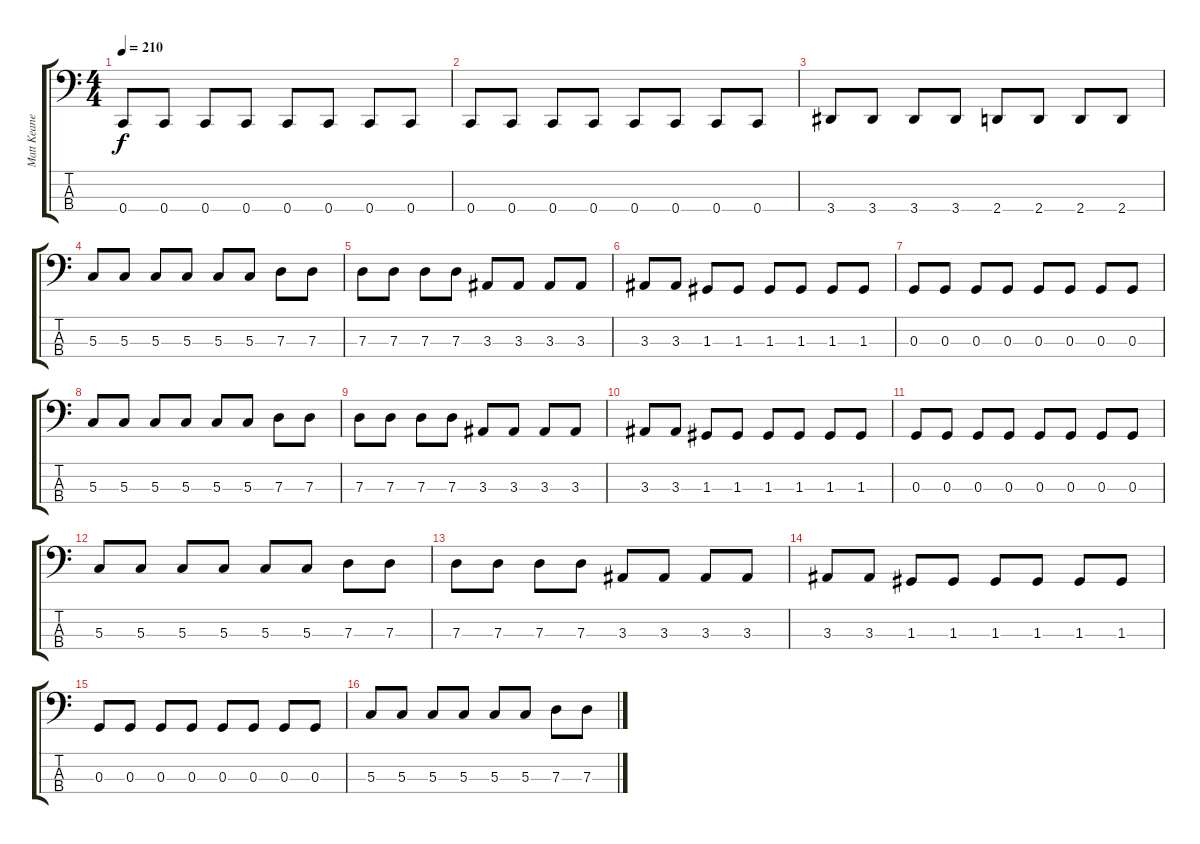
\track ("Matt Keane" "Matt Keane") {instrument electricbasspick}
\staff {score tabs}
\tuning (F2 C2 G1 C1) {hide}
\ts (4 4)
\tempo 210
\clef f4
\ks c
0.4.8{dy f} 0.4.8 0.4.8 0.4.8 0.4.8 0.4.8 0.4.8 0.4.8 |
0.4.8 0.4.8 0.4.8 0.4.8 0.4.8 0.4.8 0.4.8 0.4.8 |
3.4.8 3.4.8 3.4.8 3.4.8 2.4.8 2.4.8 2.4.8 2.4.8 |
5.3.8 5.3.8 5.3.8 5.3.8 5.3.8 5.3.8 7.3.8 7.3.8 |
7.3.8 7.3.8 7.3.8 7.3.8 3.3.8 3.3.8 3.3.8 3.3.8 |
3.3.8 3.3.8 1.3.8 1.3.8 1.3.8 1.3.8 1.3.8 1.3.8 |
0.3.8 0.3.8 0.3.8 0.3.8 0.3.8 0.3.8 0.3.8 0.3.8 |
5.3.8 5.3.8 5.3.8 5.3.8 5.3.8 5.3.8 7.3.8 7.3.8 |
7.3.8 7.3.8 7.3.8 7.3.8 3.3.8 3.3.8 3.3.8 3.3.8 |
3.3.8 3.3.8 1.3.8 1.3.8 1.3.8 1.3.8 1.3.8 1.3.8 |
0.3.8 0.3.8 0.3.8 0.3.8 0.3.8 0.3.8 0.3.8 0.3.8 |
5.3.8 5.3.8 5.3.8 5.3.8 5.3.8 5.3.8 7.3.8 7.3.8 |
7.3.8 7.3.8 7.3.8 7.3.8 3.3.8 3.3.8 3.3.8 3.3.8 |
3.3.8 3.3.8 1.3.8 1.3.8 1.3.8 1.3.8 1.3.8 1.3.8 |
0.3.8 0.3.8 0.3.8 0.3.8 0.3.8 0.3.8 0.3.8 0.3.8 |
5.3.8 5.3.8 5.3.8 5.3.8 5.3.8 5.3.8 7.3.8 7.3.8
